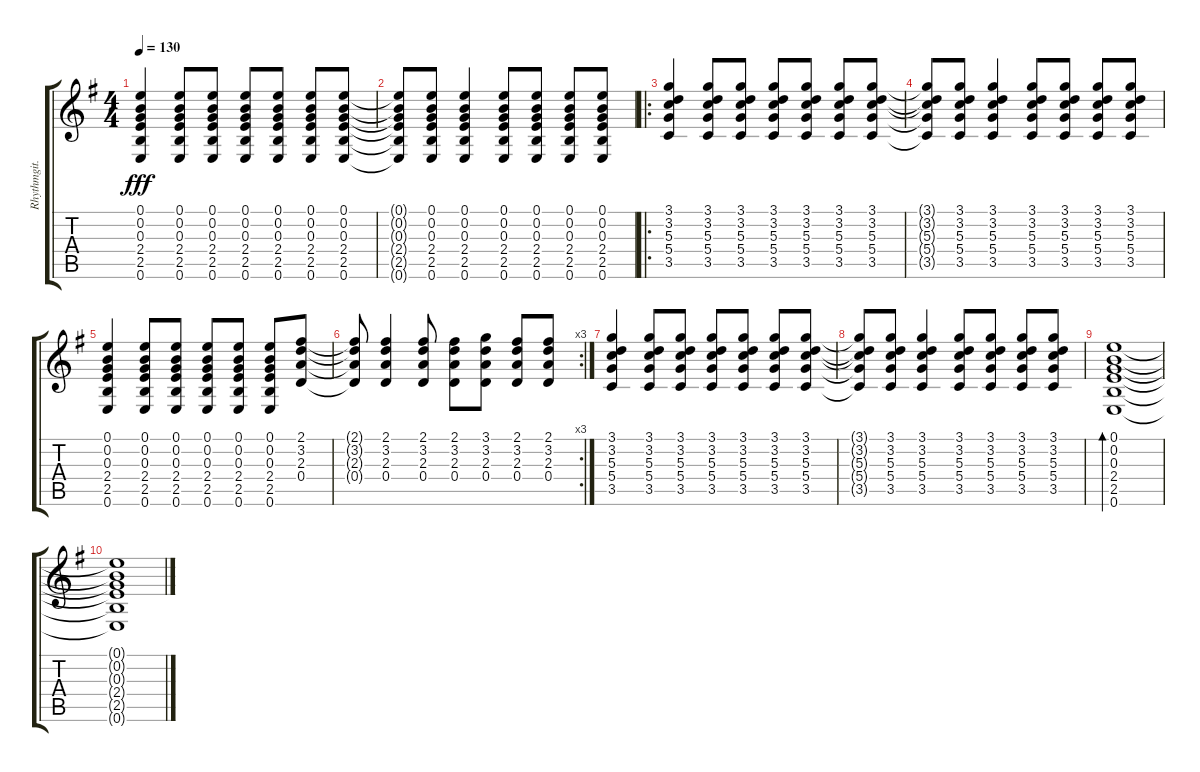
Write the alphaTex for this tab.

\track ("Rhythmgit.1" "Rhythmgit.") {instrument acousticguitarsteel}
\staff {score tabs}
\tuning (E4 B3 G3 D3 A2 E2) {hide}
\ts (4 4)
\tempo 130
\clef g2
\ks g
(0.1 0.2 0.3 2.4 2.5 0.6).4{dy fff} (0.1 0.2 0.3 2.4 2.5 0.6).8 (0.1 0.2 0.3 2.4 2.5 0.6).8 (0.1 0.2 0.3 2.4 2.5 0.6).8 (0.1 0.2 0.3 2.4 2.5 0.6).8 (0.1 0.2 0.3 2.4 2.5 0.6).8 (0.1 0.2 0.3 2.4 2.5 0.6).8 |
(0.1{t} 0.2{t} 0.3{t} 2.4{t} 2.5{t} 0.6{t}).8 (0.1 0.2 0.3 2.4 2.5 0.6).8 (0.1 0.2 0.3 2.4 2.5 0.6).4 (0.1 0.2 0.3 2.4 2.5 0.6).8 (0.1 0.2 0.3 2.4 2.5 0.6).8 (0.1 0.2 0.3 2.4 2.5 0.6).8 (0.1 0.2 0.3 2.4 2.5 0.6).8 |
\ro
(3.1 3.2 5.3 5.4 3.5).4 (3.1 3.2 5.3 5.4 3.5).8 (3.1 3.2 5.3 5.4 3.5).8 (3.1 3.2 5.3 5.4 3.5).8 (3.1 3.2 5.3 5.4 3.5).8 (3.1 3.2 5.3 5.4 3.5).8 (3.1 3.2 5.3 5.4 3.5).8 |
(3.1{t} 3.2{t} 5.3{t} 5.4{t} 3.5{t}).8 (3.1 3.2 5.3 5.4 3.5).8 (3.1 3.2 5.3 5.4 3.5).4 (3.1 3.2 5.3 5.4 3.5).8 (3.1 3.2 5.3 5.4 3.5).8 (3.1 3.2 5.3 5.4 3.5).8 (3.1 3.2 5.3 5.4 3.5).8 |
(0.1 0.2 0.3 2.4 2.5 0.6).4 (0.1 0.2 0.3 2.4 2.5 0.6).8 (0.1 0.2 0.3 2.4 2.5 0.6).8 (0.1 0.2 0.3 2.4 2.5 0.6).8 (0.1 0.2 0.3 2.4 2.5 0.6).8 (0.1 0.2 0.3 2.4 2.5 0.6).8 (2.1 3.2 2.3 0.4).8 |
\rc 3
(2.1{t} 3.2{t} 2.3{t} 0.4{t}).8 (2.1 3.2 2.3 0.4).4 (2.1 3.2 2.3 0.4).8 (2.1 3.2 2.3 0.4).8 (3.1 3.2 2.3 0.4).8 (2.1 3.2 2.3 0.4).8 (2.1 3.2 2.3 0.4).8 |
(3.1 3.2 5.3 5.4 3.5).4 (3.1 3.2 5.3 5.4 3.5).8 (3.1 3.2 5.3 5.4 3.5).8 (3.1 3.2 5.3 5.4 3.5).8 (3.1 3.2 5.3 5.4 3.5).8 (3.1 3.2 5.3 5.4 3.5).8 (3.1 3.2 5.3 5.4 3.5).8 |
(3.1{t} 3.2{t} 5.3{t} 5.4{t} 3.5{t}).8 (3.1 3.2 5.3 5.4 3.5).8 (3.1 3.2 5.3 5.4 3.5).4 (3.1 3.2 5.3 5.4 3.5).8 (3.1 3.2 5.3 5.4 3.5).8 (3.1 3.2 5.3 5.4 3.5).8 (3.1 3.2 5.3 5.4 3.5).8 |
(0.1 0.2 0.3 2.4 2.5 0.6).1{bd 30} |
(0.1{t} 0.2{t} 0.3{t} 2.4{t} 2.5{t} 0.6{t}).1
